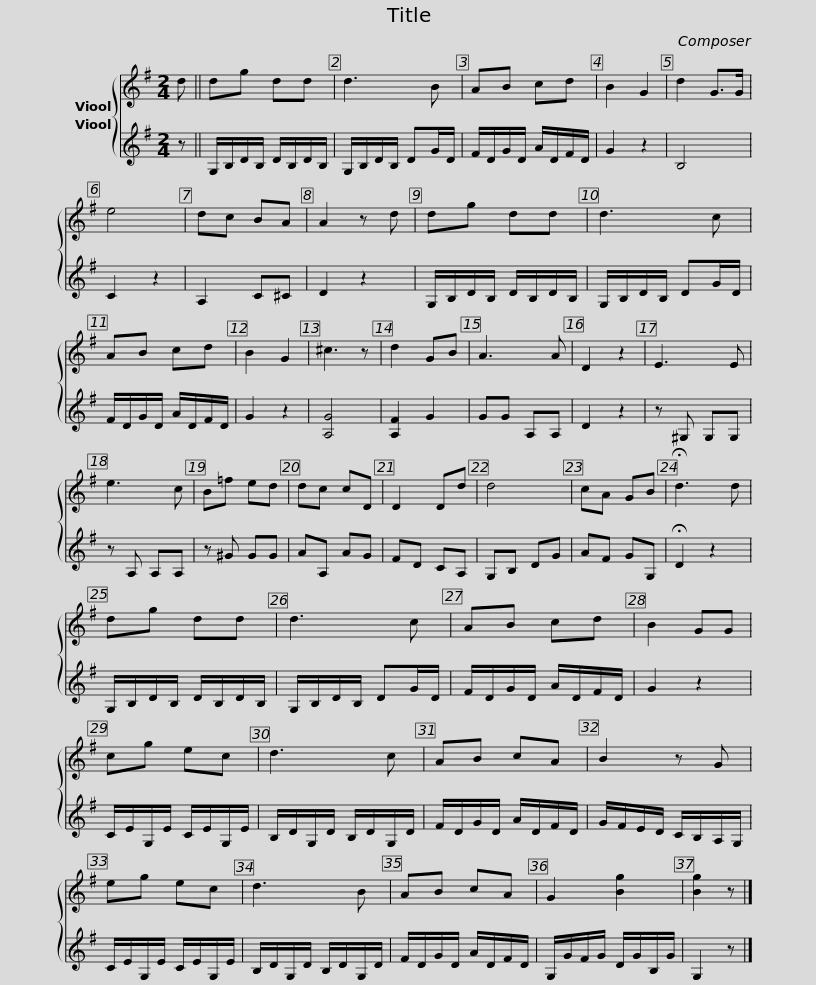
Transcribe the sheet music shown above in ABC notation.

X:1
%%score { 1 2 }
L:1/8
M:2/4
I:linebreak $
K:G
V:1 treble
V:2 treble
V:1
 d || dg dd | d3 B | AB cd | B2 G2 | %5
 d2 G>G | e4 |$ dc BA | A2 z d | dg dd | %10
 d3 c | AB cd | B2 G2 |$ ^c3 z | d2 GB | %15
 A3 A | D2 z2 | E3 E | e3 c |$ B=f ed | %20
 dc cD | D2 Dd | d4 | cA GB | !fermata!d3 d |$ %25
 dg dd | d3 c | AB cd | B2 GG | cg ec | %30
 d3 c |$ AB cA | B2 z G | eg ec | d3 B | %35
 AB cA | G2 [Bg]2 | [Bg]2 z |] %38
V:2
 z || G,/B,/D/B,/ D/B,/D/B,/ | G,/B,/D/B,/ DG/D/ | F/D/G/D/ A/D/F/D/ | G2 z2 | %5
 B,4 | C2 z2 |$ A,2 C^C | D2 z2 | G,/B,/D/B,/ D/B,/D/B,/ | %10
 G,/B,/D/B,/ DG/D/ | F/D/G/D/ A/D/F/D/ | G2 z2 |$ [A,G]4 | [A,F]2 G2 | %15
 GG A,A, | D2 z2 | z ^G, G,G, | z A, A,A, |$ z ^G GG | %20
 AA, AG | FD CA, | G,B, DG | AF GG, | !fermata!D2 z2 |$ %25
 G,/B,/D/B,/ D/B,/D/B,/ | G,/B,/D/B,/ DG/D/ | F/D/G/D/ A/D/F/D/ | G2 z2 | C/E/G,/E/ C/E/G,/E/ | %30
 B,/D/G,/D/ B,/D/G,/D/ |$ F/D/G/D/ A/D/F/D/ | G/F/E/D/ C/B,/A,/G,/ | C/E/G,/E/ C/E/G,/E/ | B,/D/G,/D/ B,/D/G,/D/ | %35
 F/D/G/D/ A/D/F/D/ | G,/G/F/G/ D/G/B,/G/ | G,2 z |] %38
